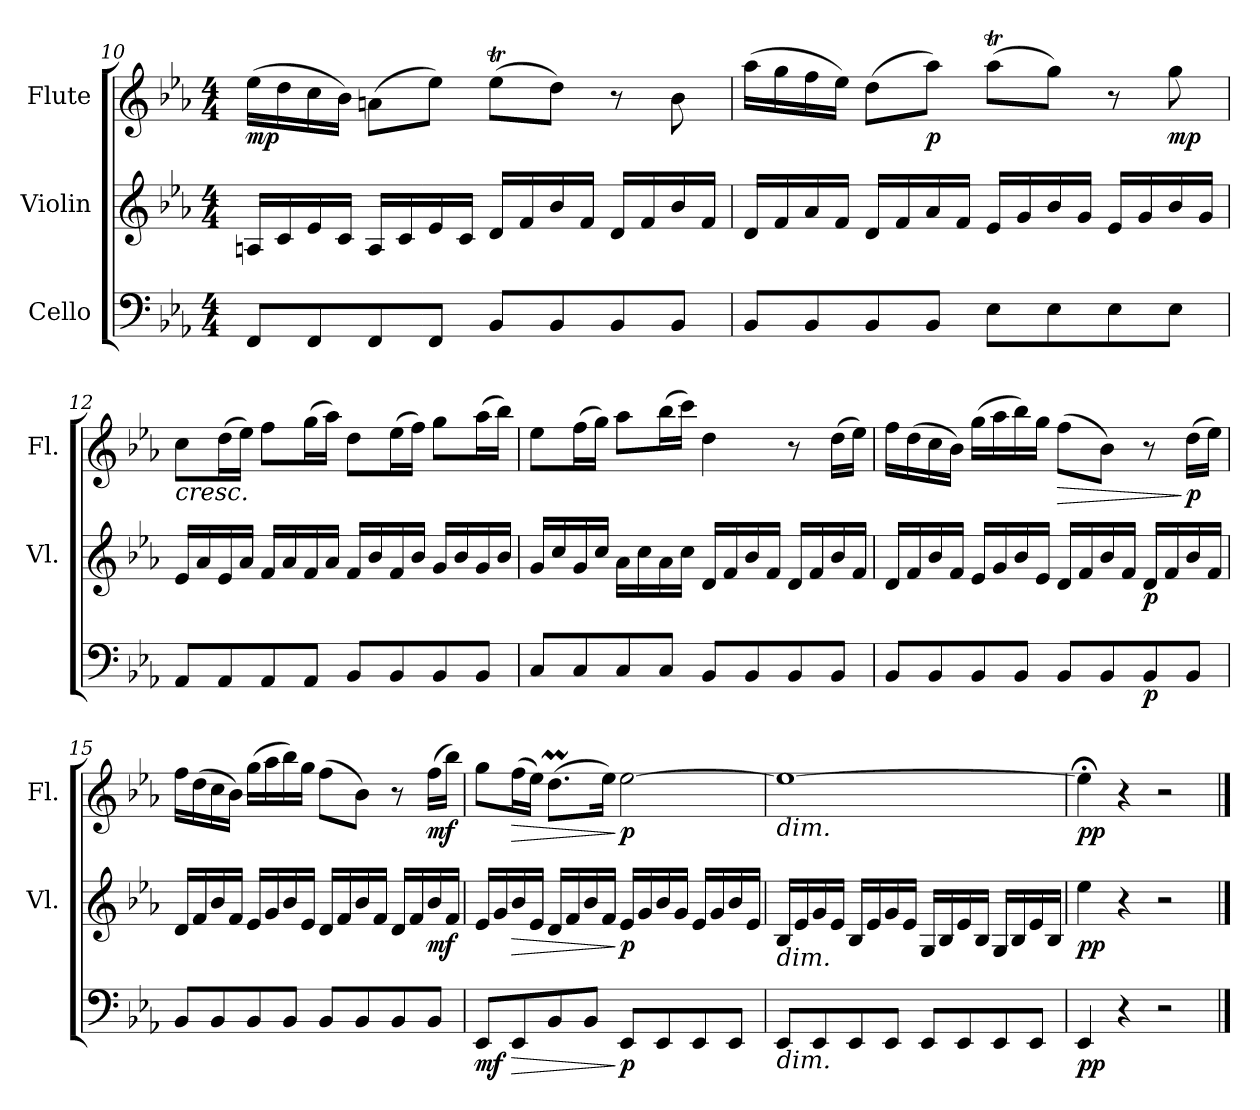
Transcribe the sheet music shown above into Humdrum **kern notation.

**kern	**dynam	**kern	**dynam	**kern	**dynam
*part3	*part3	*part2	*part2	*part1	*part1
*staff3	*staff3	*staff2	*staff2	*staff1	*staff1
*I"Cello	*	*I"Violin	*	*I"Flute	*
*	*	*I'Vl.	*	*I'Fl.	*
*clefF4	*	*clefG2	*	*clefG2	*
*k[b-e-a-]	*	*k[b-e-a-]	*	*k[b-e-a-]	*
*M4/4	*	*M4/4	*	*M4/4	*
=10	=10	=10	=10	=10	=10
!	!	!	!	!	!LO:DY:b
8FF/L	.	16An/LL	.	(>16ee-\LL	mp
.	.	16c/	.	16dd\	.
8FF/	.	16e-/	.	16cc\	.
.	.	16c/JJ	.	16b-\JJ)	.
8FF/	.	16A/LL	.	(>8an\L	.
.	.	16c/	.	.	.
8FF/J	.	16e-/	.	8ee-\J)	.
.	.	16c/JJ	.	.	.
8BB-/L	.	16d/LL	.	(>8ee-T\L	.
.	.	16f/	.	.	.
8BB-/	.	16b-/	.	8dd\J)	.
.	.	16f/JJ	.	.	.
8BB-/	.	16d/LL	.	8r	.
.	.	16f/	.	.	.
8BB-/J	.	16b-/	.	8b-\	.
.	.	16f/JJ	.	.	.
!!LO:LB:g=z
=11	=11	=11	=11	=11	=11
8BB-/L	.	16d/LL	.	(>16aa-\LL	.
.	.	16f/	.	16gg\	.
8BB-/	.	16a-/	.	16ff\	.
.	.	16f/JJ	.	16ee-\JJ)	.
8BB-/	.	16d/LL	.	(>8dd\L	.
.	.	16f/	.	.	.
!	!	!	!	!	!LO:DY:b
8BB-/J	.	16a-/	.	8aa-\J)	p
.	.	16f/JJ	.	.	.
8E-\L	.	16e-/LL	.	(>8aa-T\L	.
.	.	16g/	.	.	.
8E-\	.	16b-/	.	8gg\J)	.
.	.	16g/JJ	.	.	.
8E-\	.	16e-/LL	.	8r	.
.	.	16g/	.	.	.
!	!	!	!	!	!LO:DY:b
8E-\J	.	16b-/	.	8gg\	mp
.	.	16g/JJ	.	.	.
=12	=12	=12	=12	=12	=12
!	!	!	!	!LO:TX:b:i:t=cresc.	!
8AA-/L	.	16e-/LL	.	8cc\L	.
.	.	16a-/	.	.	.
8AA-/	.	16e-/	.	(>16dd\L	.
.	.	16a-/JJ	.	16ee-\JJ)	.
8AA-/	.	16f/LL	.	8ff\L	.
.	.	16a-/	.	.	.
8AA-/J	.	16f/	.	(>16gg\L	.
.	.	16a-/JJ	.	16aa-\JJ)	.
8BB-/L	.	16f/LL	.	8dd\L	.
.	.	16b-/	.	.	.
8BB-/	.	16f/	.	(>16ee-\L	.
.	.	16b-/JJ	.	16ff\JJ)	.
8BB-/	.	16g/LL	.	8gg\L	.
.	.	16b-/	.	.	.
8BB-/J	.	16g/	.	(>16aa-\L	.
.	.	16b-/JJ	.	16bb-\JJ)	.
!!LO:LB:g=z
=13	=13	=13	=13	=13	=13
8C/L	.	16g/LL	.	8ee-\L	.
.	.	16cc/	.	.	.
8C/	.	16g/	.	(>16ff\L	.
.	.	16cc/JJ	.	16gg\JJ)	.
8C/	.	16a-\LL	.	8aa-\L	.
.	.	16cc\	.	.	.
8C/J	.	16a-\	.	(>16bb-\L	.
.	.	16cc\JJ	.	16ccc\JJ)	.
8BB-/L	.	16d/LL	.	4dd\	.
.	.	16f/	.	.	.
8BB-/	.	16b-/	.	.	.
.	.	16f/JJ	.	.	.
8BB-/	.	16d/LL	.	8r	.
.	.	16f/	.	.	.
8BB-/J	.	16b-/	.	(>16dd\LL	.
.	.	16f/JJ	.	16ee-\JJ)	.
=14	=14	=14	=14	=14	=14
8BB-/L	.	16d/LL	.	16ff\LL	.
.	.	16f/	.	(>16dd\	.
8BB-/	.	16b-/	.	16cc\	.
.	.	16f/JJ	.	16b-\JJ)	.
8BB-/	.	16e-/LL	.	(>16gg\LL	.
.	.	16g/	.	16aa-\	.
8BB-/J	.	16b-/	.	16bb-\)	.
.	.	16e-/JJ	.	16gg\JJ	.
!	!	!	!	!	!LO:HP:b
8BB-/L	.	16d/LL	.	(>8ff\L	>
.	.	16f/	.	.	.
8BB-/	.	16b-/	.	8b-\J)	.
.	.	16f/JJ	.	.	.
!	!LO:DY:b	!	!LO:DY:b	!	!
8BB-/	p	16d/LL	p	8r	.
.	.	16f/	.	.	.
!	!	!	!	!	!LO:DY:n=1:b
8BB-/J	.	16b-/	.	(>16dd\LL	] p
.	.	16f/JJ	.	16ee-\JJ)	.
!!LO:LB:g=z
=15	=15	=15	=15	=15	=15
8BB-/L	.	16d/LL	.	16ff\LL	.
.	.	16f/	.	(>16dd\	.
8BB-/	.	16b-/	.	16cc\	.
.	.	16f/JJ	.	16b-\JJ)	.
8BB-/	.	16e-/LL	.	(>16gg\LL	.
.	.	16g/	.	16aa-\	.
8BB-/J	.	16b-/	.	16bb-\)	.
.	.	16e-/JJ	.	16gg\JJ	.
8BB-/L	.	16d/LL	.	(>8ff\L	.
.	.	16f/	.	.	.
8BB-/	.	16b-/	.	8b-\J)	.
.	.	16f/JJ	.	.	.
8BB-/	.	16d/LL	.	8r	.
.	.	16f/	.	.	.
!	!	!	!LO:DY:b	!	!LO:DY:b
8BB-/J	.	16b-/	mf	(>16ff\LL	mf
.	.	16f/JJ	.	16bb-\JJ)	.
=16	=16	=16	=16	=16	=16
!	!LO:DY:b	!	!	!	!
8EE-/L	mf	16e-/LL	.	8gg\L	.
.	.	16g/	.	.	.
!	!LO:HP:b	!	!LO:HP:b	!	!LO:HP:b
8EE-/	>	16b-/	>	(>16ff\L	>
.	.	16e-/JJ	.	16ee-\JJ)	.
8BB-/	.	16d/LL	.	(>8.ddm\L	.
.	.	16f/	.	.	.
8BB-/J	.	16b-/	.	.	.
.	.	16f/JJ	.	16ee-\Jk)	.
!	!LO:DY:n=1:b	!	!LO:DY:n=1:b	!	!LO:DY:n=1:b
8EE-/L	] p	16e-/LL	] p	[2ee-\	] p
.	.	16g/	.	.	.
8EE-/	.	16b-/	.	.	.
.	.	16g/JJ	.	.	.
8EE-/	.	16e-/LL	.	.	.
.	.	16g/	.	.	.
8EE-/J	.	16b-/	.	.	.
.	.	16e-/JJ	.	.	.
!!LO:PB:g=z
=17	=17	=17	=17	=17	=17
!	!	!	!	!LO:TX:b:i:t=dim.	!
!	!	!LO:TX:b:i:t=dim.	!	!	!
!LO:TX:b:i:t=dim.	!	!	!	!	!
8EE-/L	.	16B-/LL	.	1ee-_	.
.	.	16e-/	.	.	.
8EE-/	.	16g/	.	.	.
.	.	16e-/JJ	.	.	.
8EE-/	.	16B-/LL	.	.	.
.	.	16e-/	.	.	.
8EE-/J	.	16g/	.	.	.
.	.	16e-/JJ	.	.	.
8EE-/L	.	16G/LL	.	.	.
.	.	16B-/	.	.	.
8EE-/	.	16e-/	.	.	.
.	.	16B-/JJ	.	.	.
8EE-/	.	16G/LL	.	.	.
.	.	16B-/	.	.	.
8EE-/J	.	16e-/	.	.	.
.	.	16B-/JJ	.	.	.
=18	=18	=18	=18	=18	=18
!	!LO:DY:b	!	!LO:DY:b	!	!LO:DY:b
4EE-/	pp	4ee-\	pp	4ee-;<\]	pp
4r	.	4r	.	4r	.
2r	.	2r	.	2r	.
==	==	==	==	==	==
*-	*-	*-	*-	*-	*-
